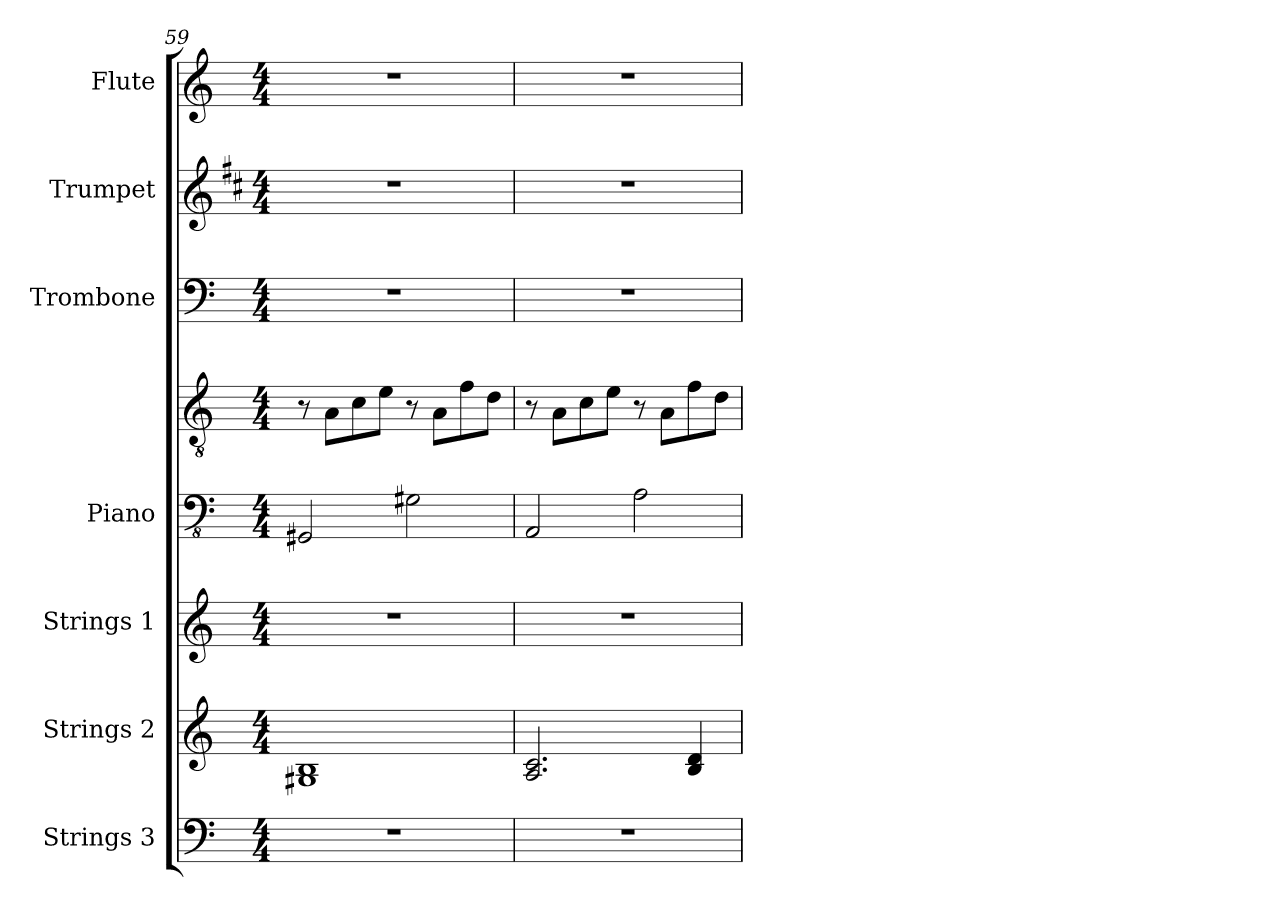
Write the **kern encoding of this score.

**kern	**kern	**kern	**kern	**kern	**kern	**kern	**kern
*part7	*part6	*part5	*part4	*part4	*part3	*part2	*part1
*staff8	*staff7	*staff6	*staff5	*staff4	*staff3	*staff2	*staff1
*I"Strings 3	*I"Strings 2	*I"Strings 1	*I"Piano	*	*I"Trombone	*I"Trumpet	*I"Flute
*I'St. 3	*I'St. 2	*I'St. 1	*I'Pno.	*	*I'Tbn.	*I'Tpt.	*I'Fl.
*clefF4	*clefG2	*clefG2	*clefFv4	*clefGv2	*clefF4	*clefG2	*clefG2
*	*	*	*	*	*	*ITrd1c2	*
*k[]	*k[]	*k[]	*k[]	*k[]	*k[]	*k[]	*k[]
*M4/4	*M4/4	*M4/4	*M4/4	*M4/4	*M4/4	*M4/4	*M4/4
=59	=59	=59	=59	=59	=59	=59	=59
1r	1G#X 1B	1r	2GGG#X/	8r	1r	1r	1r
.	.	.	.	8A\L	.	.	.
.	.	.	.	8c\	.	.	.
.	.	.	.	8e\J	.	.	.
.	.	.	2GG#X\	8r	.	.	.
.	.	.	.	8A\L	.	.	.
.	.	.	.	8f\	.	.	.
.	.	.	.	8d\J	.	.	.
=60	=60	=60	=60	=60	=60	=60	=60
1r	2.A/ 2.c/	1r	2AAA/	8r	1r	1r	1r
.	.	.	.	8A\L	.	.	.
.	.	.	.	8c\	.	.	.
.	.	.	.	8e\J	.	.	.
.	.	.	2AA\	8r	.	.	.
.	.	.	.	8A\L	.	.	.
.	4B/ 4d/	.	.	8f\	.	.	.
.	.	.	.	8d\J	.	.	.
=	=	=	=	=	=	=	=
*-	*-	*-	*-	*-	*-	*-	*-
